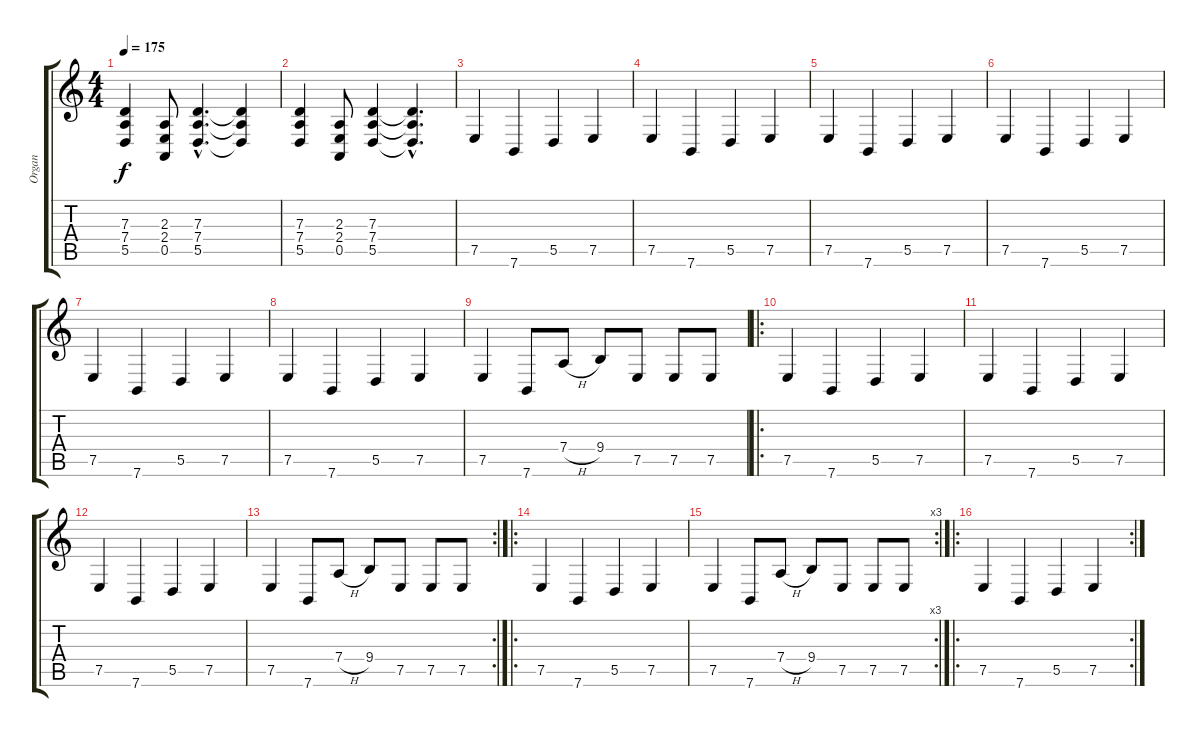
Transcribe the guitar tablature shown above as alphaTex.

\track ("Organ" "Organ") {instrument electricpiano1}
\staff {score tabs}
\tuning (E4 B3 G3 D3 A2 E2) {hide}
\ts (4 4)
\tempo 175
\clef g2
\ks c
(7.3 7.4 5.5).4{dy f} (2.3 2.4 0.5).8 (7.3{hac} 7.4{hac} 5.5{hac}).4{d} (7.3{t} 7.4{t} 5.5{t}).4 |
(7.3 7.4 5.5).4 (2.3 2.4 0.5).8 (7.3 7.4 5.5).4 (7.3{hac t} 7.4{hac t} 5.5{hac t}).4{d} |
7.5.4 7.6.4 5.5.4 7.5.4 |
7.5.4 7.6.4 5.5.4 7.5.4 |
7.5.4 7.6.4 5.5.4 7.5.4 |
7.5.4 7.6.4 5.5.4 7.5.4 |
7.5.4 7.6.4 5.5.4 7.5.4 |
7.5.4 7.6.4 5.5.4 7.5.4 |
7.5.4 7.6.8 7.4{h}.8 9.4.8 7.5.8 7.5.8 7.5.8 |
\ro
7.5.4 7.6.4 5.5.4 7.5.4 |
7.5.4 7.6.4 5.5.4 7.5.4 |
7.5.4 7.6.4 5.5.4 7.5.4 |
\rc 2
7.5.4 7.6.8 7.4{h}.8 9.4.8 7.5.8 7.5.8 7.5.8 |
\ro
7.5.4 7.6.4 5.5.4 7.5.4 |
\rc 3
7.5.4 7.6.8 7.4{h}.8 9.4.8 7.5.8 7.5.8 7.5.8 |
\ro
\rc 2
7.5.4 7.6.4 5.5.4 7.5.4
